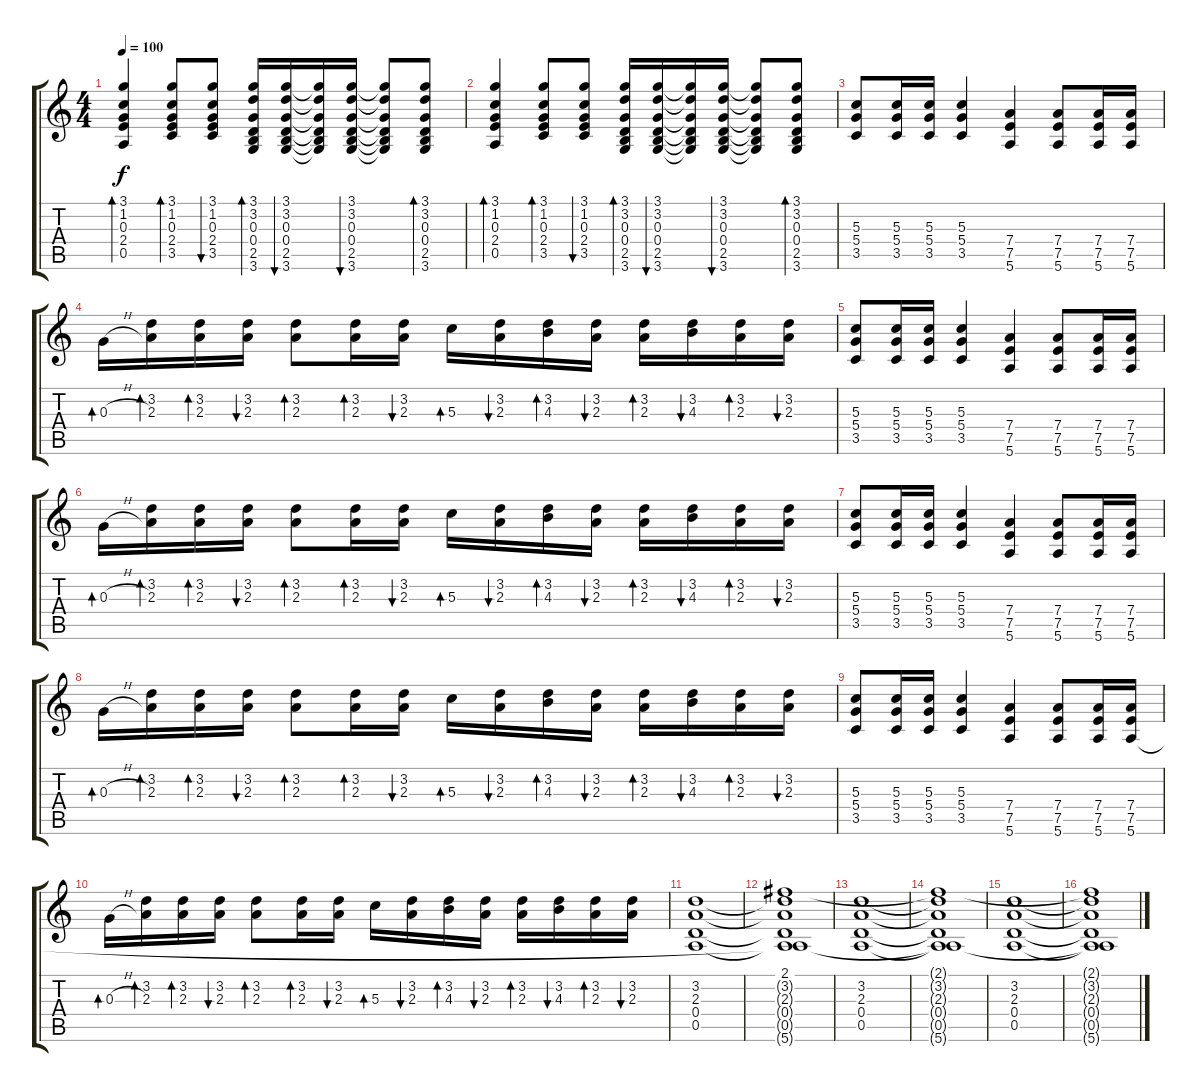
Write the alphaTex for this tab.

\track "" {instrument acousticguitarsteel}
\staff {score tabs}
\tuning (E4 B3 G3 D3 A2 E2) {hide}
\ts (4 4)
\tempo 100
\clef g2
\ks c
(3.1 1.2 0.3 2.4 0.5).4{bd 60 dy f} (3.1 1.2 0.3 2.4 3.5).8{bd 60} (3.1 1.2 0.3 2.4 3.5).8{bu 240} (3.1 3.2 0.3 0.4 2.5 3.6).16{bd 60} (3.1 3.2 0.3 0.4 2.5 3.6).16{bu 60} (3.1{t} 3.2{t} 0.3{t} 0.4{t} 2.5{t} 3.6{t}).16 (3.1 3.2 0.3 0.4 2.5 3.6).16{bu 60} (3.1{t} 3.2{t} 0.3{t} 0.4{t} 2.5{t} 3.6{t}).8 (3.1 3.2 0.3 0.4 2.5 3.6).8{bd 60} |
(3.1 1.2 0.3 2.4 0.5).4{bd 60} (3.1 1.2 0.3 2.4 3.5).8{bd 60} (3.1 1.2 0.3 2.4 3.5).8{bu 240} (3.1 3.2 0.3 0.4 2.5 3.6).16{bd 60} (3.1 3.2 0.3 0.4 2.5 3.6).16{bu 60} (3.1{t} 3.2{t} 0.3{t} 0.4{t} 2.5{t} 3.6{t}).16 (3.1 3.2 0.3 0.4 2.5 3.6).16{bu 60} (3.1{t} 3.2{t} 0.3{t} 0.4{t} 2.5{t} 3.6{t}).8 (3.1 3.2 0.3 0.4 2.5 3.6).8{bd 60} |
(5.3 5.4 3.5).8 (5.3 5.4 3.5).16 (5.3 5.4 3.5).16 (5.3 5.4 3.5).4 (7.4 7.5 5.6).4 (7.4 7.5 5.6).8 (7.4 7.5 5.6).16 (7.4 7.5 5.6).16 |
0.3{h}.16{bd 60} (3.2 2.3).16{bd 60} (3.2 2.3).16{bd 60} (3.2 2.3).16{bu 60} (3.2 2.3).8{bd 60} (3.2 2.3).16{bd 60} (3.2 2.3).16{bu 60} 5.3.16{bd 60} (3.2 2.3).16{bu 60} (3.2 4.3).16{bd 60} (3.2 2.3).16{bu 60} (3.2 2.3).16{bd 60} (3.2 4.3).16{bu 60} (3.2 2.3).16{bd 60} (3.2 2.3).16{bu 60} |
(5.3 5.4 3.5).8 (5.3 5.4 3.5).16 (5.3 5.4 3.5).16 (5.3 5.4 3.5).4 (7.4 7.5 5.6).4 (7.4 7.5 5.6).8 (7.4 7.5 5.6).16 (7.4 7.5 5.6).16 |
0.3{h}.16{bd 60} (3.2 2.3).16{bd 60} (3.2 2.3).16{bd 60} (3.2 2.3).16{bu 60} (3.2 2.3).8{bd 60} (3.2 2.3).16{bd 60} (3.2 2.3).16{bu 60} 5.3.16{bd 60} (3.2 2.3).16{bu 60} (3.2 4.3).16{bd 60} (3.2 2.3).16{bu 60} (3.2 2.3).16{bd 60} (3.2 4.3).16{bu 60} (3.2 2.3).16{bd 60} (3.2 2.3).16{bu 60} |
(5.3 5.4 3.5).8 (5.3 5.4 3.5).16 (5.3 5.4 3.5).16 (5.3 5.4 3.5).4 (7.4 7.5 5.6).4 (7.4 7.5 5.6).8 (7.4 7.5 5.6).16 (7.4 7.5 5.6).16 |
0.3{h}.16{bd 60} (3.2 2.3).16{bd 60} (3.2 2.3).16{bd 60} (3.2 2.3).16{bu 60} (3.2 2.3).8{bd 60} (3.2 2.3).16{bd 60} (3.2 2.3).16{bu 60} 5.3.16{bd 60} (3.2 2.3).16{bu 60} (3.2 4.3).16{bd 60} (3.2 2.3).16{bu 60} (3.2 2.3).16{bd 60} (3.2 4.3).16{bu 60} (3.2 2.3).16{bd 60} (3.2 2.3).16{bu 60} |
(5.3 5.4 3.5).8 (5.3 5.4 3.5).16 (5.3 5.4 3.5).16 (5.3 5.4 3.5).4 (7.4 7.5 5.6).4 (7.4 7.5 5.6).8 (7.4 7.5 5.6).16 (7.4 7.5 5.6).16 |
0.3{h}.16{bd 60} (3.2 2.3).16{bd 60} (3.2 2.3).16{bd 60} (3.2 2.3).16{bu 60} (3.2 2.3).8{bd 60} (3.2 2.3).16{bd 60} (3.2 2.3).16{bu 60} 5.3.16{bd 60} (3.2 2.3).16{bu 60} (3.2 4.3).16{bd 60} (3.2 2.3).16{bu 60} (3.2 2.3).16{bd 60} (3.2 4.3).16{bu 60} (3.2 2.3).16{bd 60} (3.2 2.3).16{bu 60} |
(3.2 2.3 0.4 0.5).1 |
(2.1 3.2{t} 2.3{t} 0.4{t} 0.5{t} 5.6{t}).1 |
(3.2 2.3 0.4 0.5).1 |
(2.1{t} 3.2{t} 2.3{t} 0.4{t} 0.5{t} 5.6{t}).1 |
(3.2 2.3 0.4 0.5).1 |
(2.1{t} 3.2{t} 2.3{t} 0.4{t} 0.5{t} 5.6{t}).1
